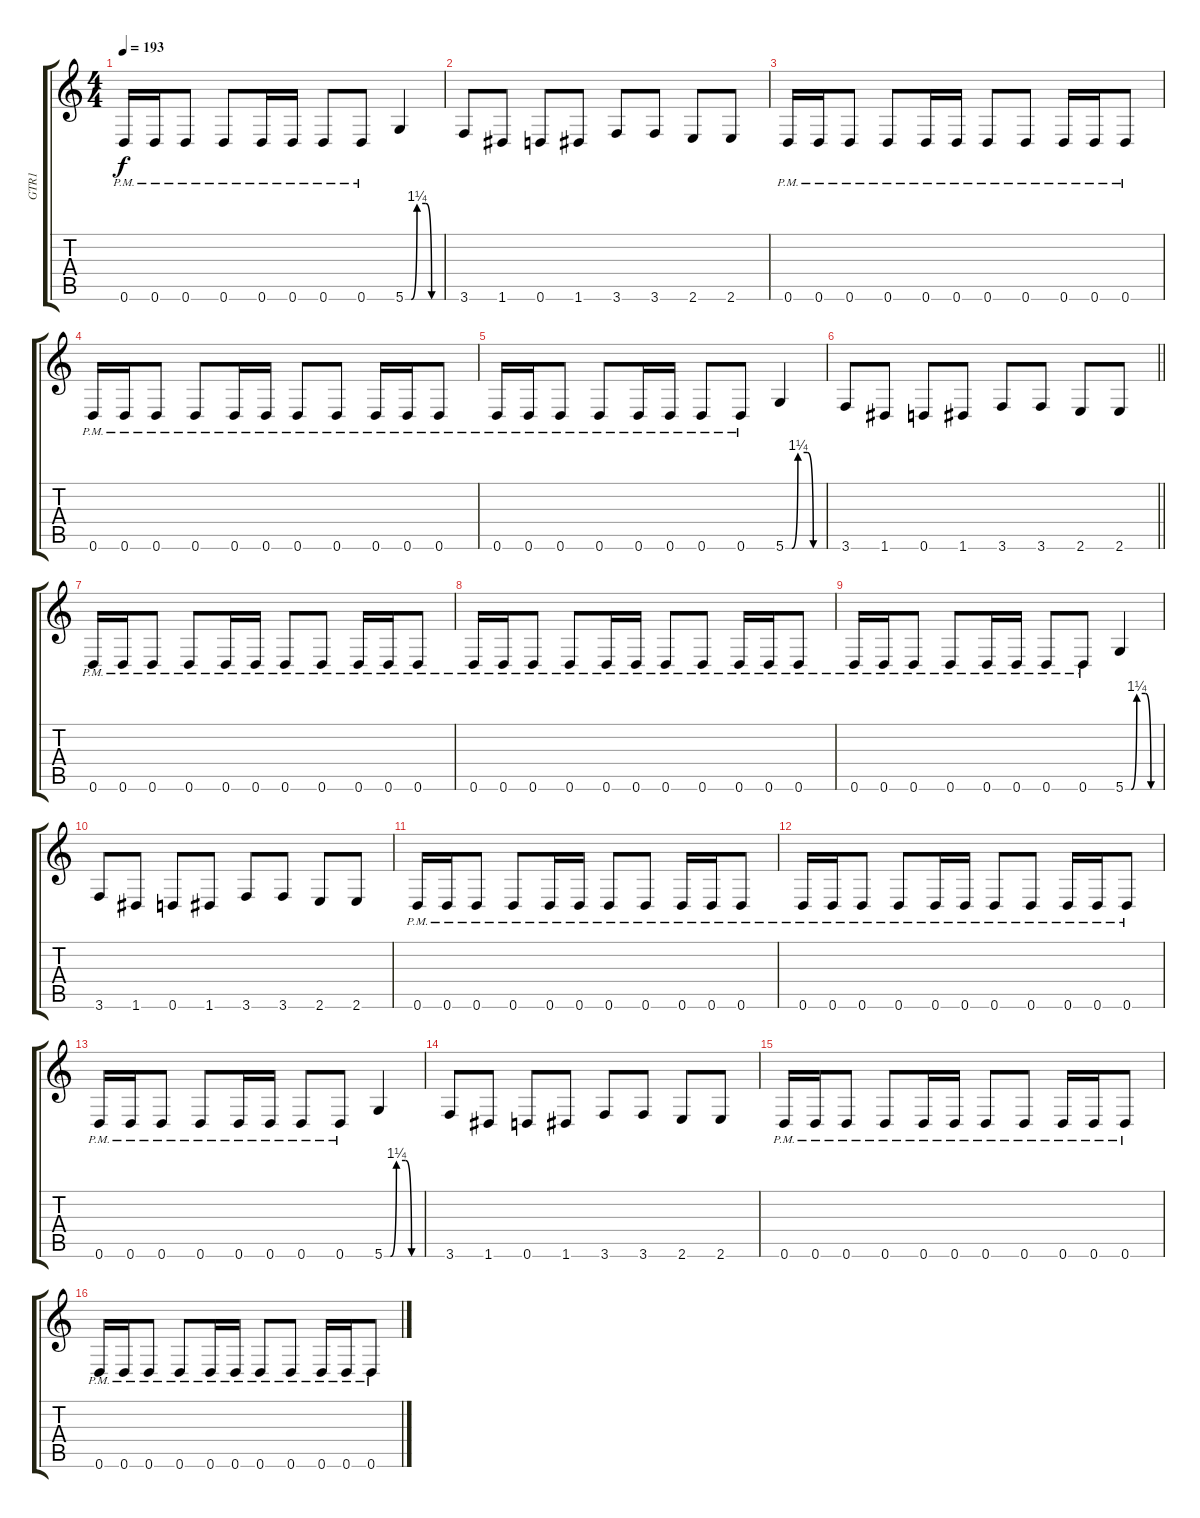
\track ("GTR1" "GTR1") {instrument overdrivenguitar}
\staff {score tabs}
\tuning (E4 B3 G3 D3 A2 D2) {hide}
\ts (4 4)
\tempo 193
\clef g2
\ks c
0.6{pm}.16{dy f} 0.6{pm}.16 0.6{pm}.8 0.6{pm}.8 0.6{pm}.16 0.6{pm}.16 0.6{pm}.8 0.6{pm}.8 5.6{be (custom 0 0 10 0 20 5 35 5 45 0 60 0)}.4 |
3.6.8 1.6.8 0.6.8 1.6.8 3.6.8 3.6.8 2.6.8 2.6.8 |
0.6{pm}.16 0.6{pm}.16 0.6{pm}.8 0.6{pm}.8 0.6{pm}.16 0.6{pm}.16 0.6{pm}.8 0.6{pm}.8 0.6{pm}.16 0.6{pm}.16 0.6{pm}.8 |
0.6{pm}.16 0.6{pm}.16 0.6{pm}.8 0.6{pm}.8 0.6{pm}.16 0.6{pm}.16 0.6{pm}.8 0.6{pm}.8 0.6{pm}.16 0.6{pm}.16 0.6{pm}.8 |
0.6{pm}.16 0.6{pm}.16 0.6{pm}.8 0.6{pm}.8 0.6{pm}.16 0.6{pm}.16 0.6{pm}.8 0.6{pm}.8 5.6{be (custom 0 0 10 0 20 5 35 5 45 0 60 0)}.4 |
\barLineRight lightlight
3.6.8 1.6.8 0.6.8 1.6.8 3.6.8 3.6.8 2.6.8 2.6.8 |
0.6{pm}.16 0.6{pm}.16 0.6{pm}.8 0.6{pm}.8 0.6{pm}.16 0.6{pm}.16 0.6{pm}.8 0.6{pm}.8 0.6{pm}.16 0.6{pm}.16 0.6{pm}.8 |
0.6{pm}.16 0.6{pm}.16 0.6{pm}.8 0.6{pm}.8 0.6{pm}.16 0.6{pm}.16 0.6{pm}.8 0.6{pm}.8 0.6{pm}.16 0.6{pm}.16 0.6{pm}.8 |
0.6{pm}.16 0.6{pm}.16 0.6{pm}.8 0.6{pm}.8 0.6{pm}.16 0.6{pm}.16 0.6{pm}.8 0.6{pm}.8 5.6{be (custom 0 0 10 0 20 5 35 5 45 0 60 0)}.4 |
3.6.8 1.6.8 0.6.8 1.6.8 3.6.8 3.6.8 2.6.8 2.6.8 |
0.6{pm}.16 0.6{pm}.16 0.6{pm}.8 0.6{pm}.8 0.6{pm}.16 0.6{pm}.16 0.6{pm}.8 0.6{pm}.8 0.6{pm}.16 0.6{pm}.16 0.6{pm}.8 |
0.6{pm}.16 0.6{pm}.16 0.6{pm}.8 0.6{pm}.8 0.6{pm}.16 0.6{pm}.16 0.6{pm}.8 0.6{pm}.8 0.6{pm}.16 0.6{pm}.16 0.6{pm}.8 |
0.6{pm}.16 0.6{pm}.16 0.6{pm}.8 0.6{pm}.8 0.6{pm}.16 0.6{pm}.16 0.6{pm}.8 0.6{pm}.8 5.6{be (custom 0 0 10 0 20 5 35 5 45 0 60 0)}.4 |
3.6.8 1.6.8 0.6.8 1.6.8 3.6.8 3.6.8 2.6.8 2.6.8 |
0.6{pm}.16 0.6{pm}.16 0.6{pm}.8 0.6{pm}.8 0.6{pm}.16 0.6{pm}.16 0.6{pm}.8 0.6{pm}.8 0.6{pm}.16 0.6{pm}.16 0.6{pm}.8 |
0.6{pm}.16 0.6{pm}.16 0.6{pm}.8 0.6{pm}.8 0.6{pm}.16 0.6{pm}.16 0.6{pm}.8 0.6{pm}.8 0.6{pm}.16 0.6{pm}.16 0.6{pm}.8
